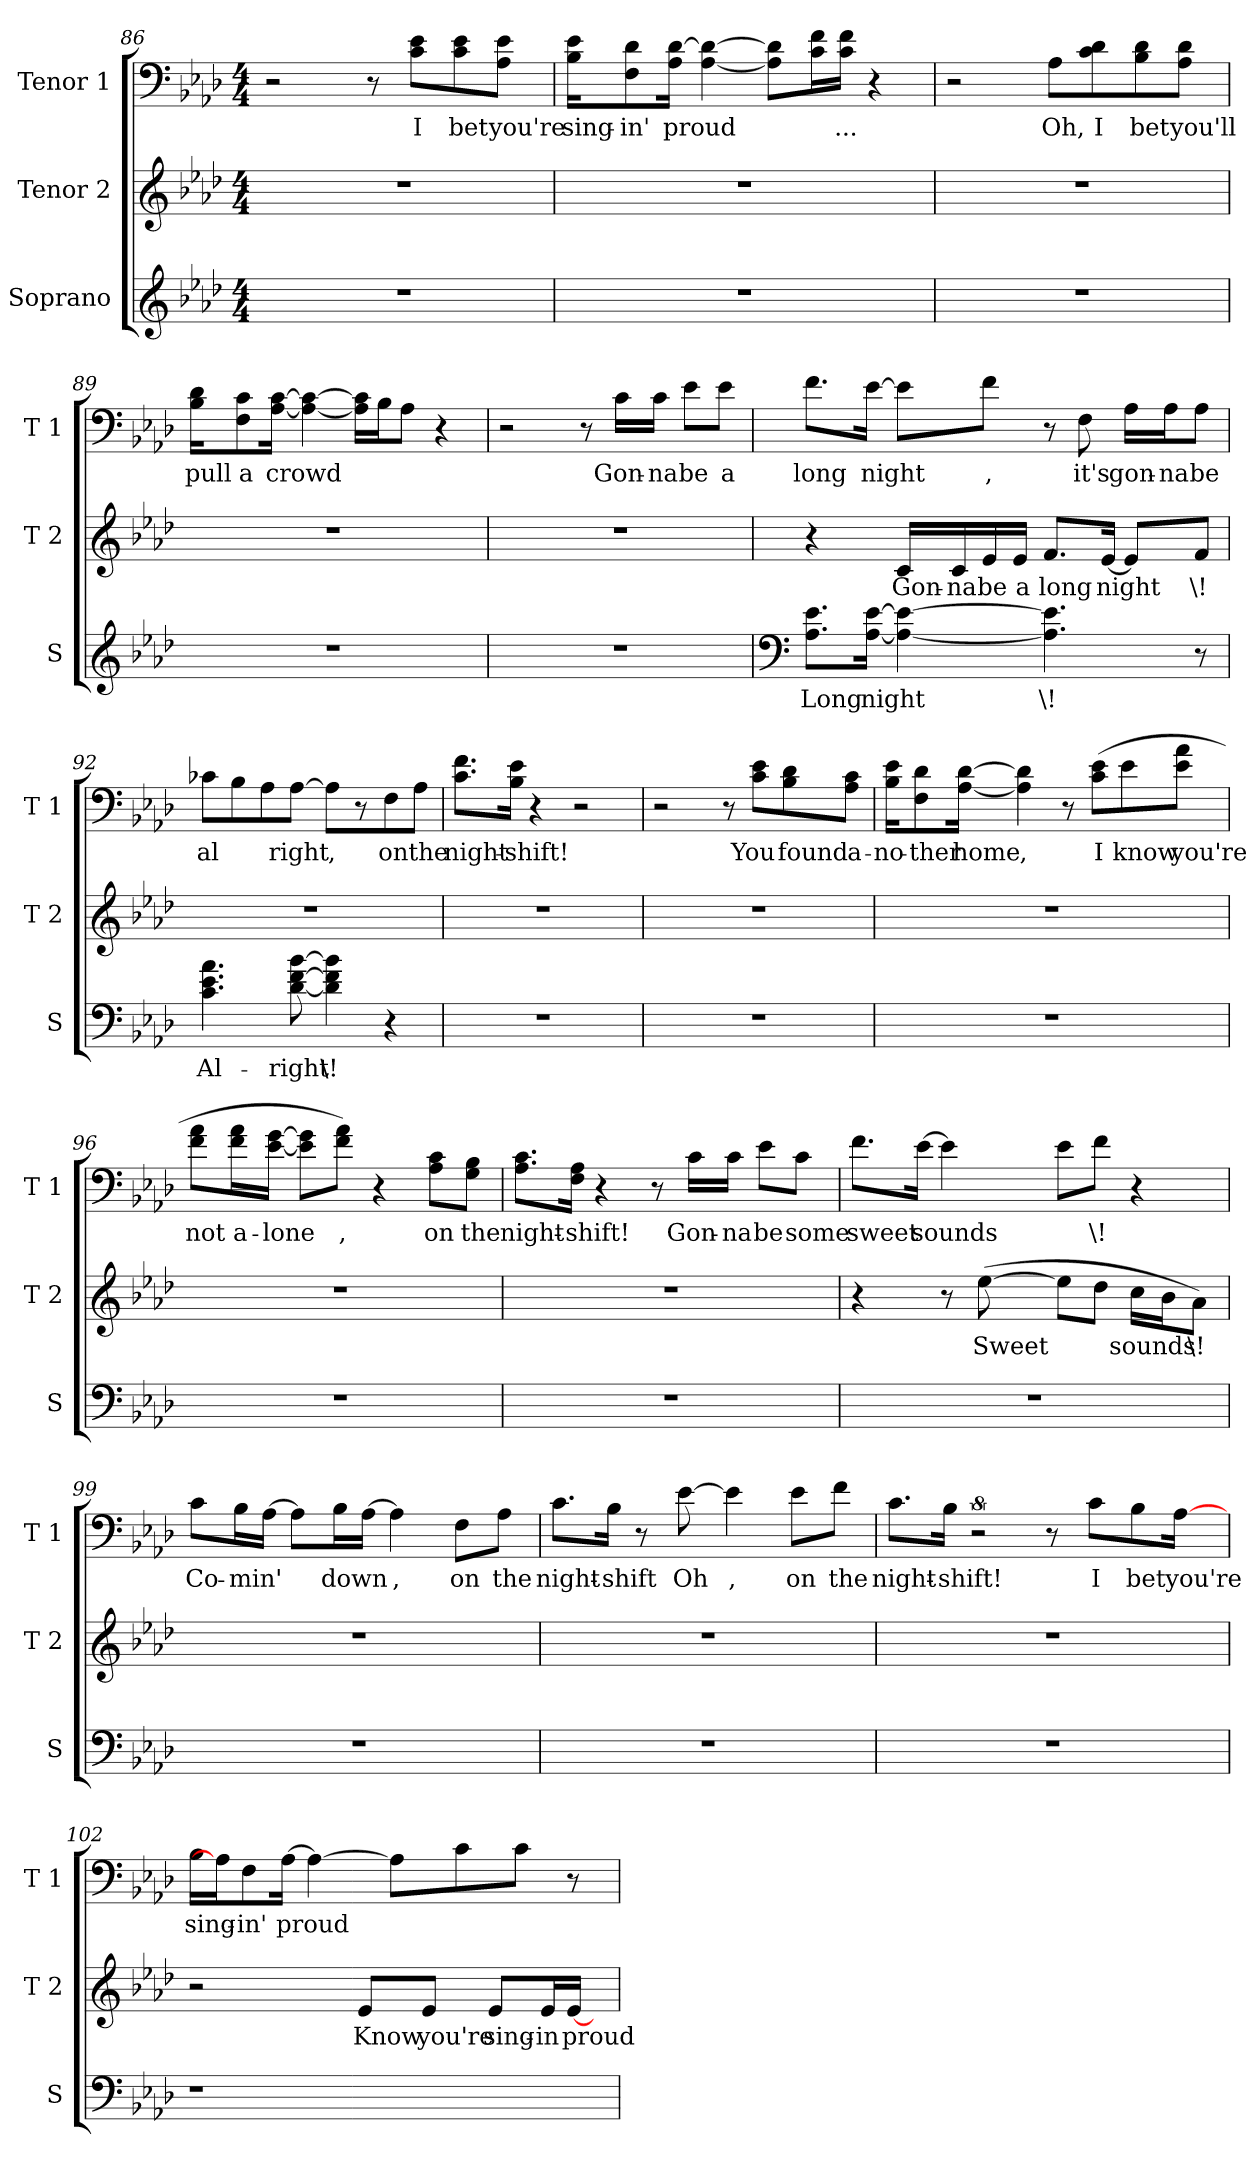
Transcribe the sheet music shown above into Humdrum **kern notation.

**kern	**text	**kern	**text	**kern	**text
*part3	*part3	*part2	*part2	*part1	*part1
*staff3	*staff3	*staff2	*staff2	*staff1	*staff1
*I"Soprano	*	*I"Tenor 2	*	*I"Tenor 1	*
*I'S	*	*I'T 2	*	*I'T 1	*
*clefG2	*	*clefG2	*	*clefF4	*
*k[b-e-a-d-]	*	*k[b-e-a-d-]	*	*k[b-e-a-d-]	*
*A-:	*	*A-:	*	*A-:	*
*M4/4	*	*M4/4	*	*M4/4	*
=86	=86	=86	=86	=86	=86
1r	.	1r	.	2r	.
.	.	.	.	8r	.
!	!	!	!	!	!LO:LY:b
.	.	.	.	8c\ 8e-\L	I
!	!	!	!	!	!LO:LY:b
.	.	.	.	8c\ 8e-\	bet
!	!	!	!	!	!LO:LY:b
.	.	.	.	8A-\ 8e-\J	you're
!!LO:LB:g=z
=87	=87	=87	=87	=87	=87
!	!	!	!	!	!LO:LY:b
1r	.	1r	.	16B-\ 16e-\KL	sing-
!	!	!	!	!	!LO:LY:b
.	.	.	.	8F\ 8d-\	-in'
!	!	!	!	!	!LO:LY:b
.	.	.	.	16A-\ [16d-\Jk	proud
.	.	.	.	[4A-\ 4d-\_	.
.	.	.	.	8A-\] 8d-\]L	.
.	.	.	.	16c\ 16f\L	.
!	!	!	!	!	!LO:LY:b
.	.	.	.	16c\ 16f\JJ	...
.	.	.	.	4r	.
=88	=88	=88	=88	=88	=88
1r	.	1r	.	2r	.
!	!	!	!	!	!LO:LY:b
.	.	.	.	8A-\L	Oh,
!	!	!	!	!	!LO:LY:b
.	.	.	.	8c\ 8d-\	I
!	!	!	!	!	!LO:LY:b
.	.	.	.	8B-\ 8d-\	bet
!	!	!	!	!	!LO:LY:b
.	.	.	.	8A-\ 8d-\J	you'll
=89	=89	=89	=89	=89	=89
!	!	!	!	!	!LO:LY:b
1r	.	1r	.	16B-\ 16d-\KL	pull
!	!	!	!	!	!LO:LY:b
.	.	.	.	8F\ 8c\	a
!	!	!	!	!	!LO:LY:b
.	.	.	.	[16A-\ [16c\Jk	crowd
.	.	.	.	4A-\_ 4c\_	.
.	.	.	.	16A-\] 16c\]LL	.
.	.	.	.	16B-\J	.
!	!	!	!	!	!LO:LY:b
.	.	.	.	8A-\J	.
.	.	.	.	4r	.
!!LO:LB:g=z
=90	=90	=90	=90	=90	=90
1r	.	1r	.	2r	.
.	.	.	.	8r	.
!	!	!	!	!	!LO:LY:b
.	.	.	.	16c\LL	Gon-
!	!	!	!	!	!LO:LY:b
.	.	.	.	16c\JJ	-na
!	!	!	!	!	!LO:LY:b
.	.	.	.	8e-\L	be
!	!	!	!	!	!LO:LY:b
.	.	.	.	8e-\J	a
=91	=91	=91	=91	=91	=91
*clefF4	*	*	*	*	*
!	!LO:LY:b	!	!	!	!LO:LY:b
8.A-\ 8.e-\L	Long	4r	.	8.f\L	long
!	!LO:LY:b	!	!	!	!LO:LY:b
[16A-\ [16e-\Jk	night	.	.	[16e-\Jk	night
!	!	!	!LO:LY:b	!	!
4A-\_ 4e-\_	.	16c/LL	Gon-	8e-\L]	.
!	!	!	!LO:LY:b	!	!
.	.	16c/	-na	.	.
!	!	!	!LO:LY:b	!	!LO:LY:b
.	.	16e-/	be	8f\J	,
!	!	!	!LO:LY:b	!	!
.	.	16e-/JJ	a	.	.
!	!LO:LY:b	!	!LO:LY:b	!	!
4.A-\] 4.e-\]	\!	8.f/L	long	8r	.
!	!	!	!	!	!LO:LY:b
.	.	.	.	8F\	it's
!	!	!	!LO:LY:b	!	!
.	.	[16e-/Jk	night	.	.
!	!	!	!	!	!LO:LY:b
.	.	8e-/L]	.	16A-\LL	gon-
!	!	!	!	!	!LO:LY:b
.	.	.	.	16A-\J	-na
!	!	!	!LO:LY:b	!	!LO:LY:b
8r	.	8f/J	\!	8A-\J	be
=92	=92	=92	=92	=92	=92
!	!LO:LY:b	!	!	!	!LO:LY:b
4.c\ 4.e-\ 4.a-\	Al-	1r	.	8c-X\L	al
.	.	.	.	8B-\	.
.	.	.	.	8A-\	.
!	!LO:LY:b	!	!	!	!LO:LY:b
[8d-\ [8f\ [8b-\	-right	.	.	[8A-\J	right
!	!LO:LY:b	!	!	!	!LO:LY:b
4d-\] 4f\] 4b-\]	\!	.	.	8A-\L]	,
.	.	.	.	8r	.
!	!	!	!	!	!LO:LY:b
4r	.	.	.	8F\	on
!	!	!	!	!	!LO:LY:b
.	.	.	.	8A-\J	the
!!LO:LB:g=z
=93	=93	=93	=93	=93	=93
!	!	!	!	!	!LO:LY:b
1r	.	1r	.	8.c\ 8.f\L	night-
!	!	!	!	!	!LO:LY:b
.	.	.	.	16B-\ 16e-\Jk	-shift!
.	.	.	.	4r	.
.	.	.	.	2r	.
=94	=94	=94	=94	=94	=94
1r	.	1r	.	2r	.
.	.	.	.	8r	.
!	!	!	!	!	!LO:LY:b
.	.	.	.	8c\ 8e-\L	You
!	!	!	!	!	!LO:LY:b
.	.	.	.	8B-\ 8d-\	found
!	!	!	!	!	!LO:LY:b
.	.	.	.	8A-\ 8c\J	a-
=95	=95	=95	=95	=95	=95
!	!	!	!	!	!LO:LY:b
1r	.	1r	.	16B-\ 16e-\KL	-no-
!	!	!	!	!	!LO:LY:b
.	.	.	.	8F\ 8d-\	-ther
!	!	!	!	!	!LO:LY:b
.	.	.	.	[16A-\ [16d-\Jk	home
!	!	!	!	!	!LO:LY:b
.	.	.	.	4A-\] 4d-\]	,
.	.	.	.	8r	.
!	!	!	!	!	!LO:LY:b
.	.	.	.	(>8c\ 8e-\L	I
!	!	!	!	!	!LO:LY:b
.	.	.	.	8e-\	know
!	!	!	!	!	!LO:LY:b
.	.	.	.	8e-\ 8a-\J	you're
!!LO:LB:g=z
=96	=96	=96	=96	=96	=96
!	!	!	!	!	!LO:LY:b
1r	.	1r	.	8f\ 8a-\L	not
!	!	!	!	!	!LO:LY:b
.	.	.	.	16f\ 16a-\L	a-
!	!	!	!	!	!LO:LY:b
.	.	.	.	[16e-\ [16g\JJ	-lone
.	.	.	.	8e-\] 8g\]L	.
!	!	!	!	!	!LO:LY:b
.	.	.	.	8f\ 8a-\J)	,
.	.	.	.	4r	.
!	!	!	!	!	!LO:LY:b
.	.	.	.	8A-\ 8c\L	on
!	!	!	!	!	!LO:LY:b
.	.	.	.	8G\ 8B-\J	the
=97	=97	=97	=97	=97	=97
!	!	!	!	!	!LO:LY:b
1r	.	1r	.	8.A-\ 8.c\L	night-
!	!	!	!	!	!LO:LY:b
.	.	.	.	16F\ 16A-\Jk	-shift!
.	.	.	.	4r	.
.	.	.	.	8r	.
!	!	!	!	!	!LO:LY:b
.	.	.	.	16c\LL	Gon-
!	!	!	!	!	!LO:LY:b
.	.	.	.	16c\JJ	-na
!	!	!	!	!	!LO:LY:b
.	.	.	.	8e-\L	be
!	!	!	!	!	!LO:LY:b
.	.	.	.	8c\J	some
=98	=98	=98	=98	=98	=98
!	!	!	!	!	!LO:LY:b
1r	.	4r	.	8.f\L	sweet
!	!	!	!	!	!LO:LY:b
.	.	.	.	[16e-\Jk	sounds
.	.	8r	.	4e-\]	.
!	!	!	!LO:LY:b	!	!
.	.	(>[8ee-\	Sweet	.	.
.	.	8ee-\L]	.	8e-\L	.
!	!	!	!	!	!LO:LY:b
.	.	8dd-\J	.	8f\J	\!
!	!	!	!LO:LY:b	!	!
.	.	16cc\LL	sounds	4r	.
.	.	16b-\J	.	.	.
!	!	!	!LO:LY:b	!	!
.	.	8a-\J)	\!	.	.
!!LO:PB:g=z
=99	=99	=99	=99	=99	=99
!	!	!	!	!	!LO:LY:b
1r	.	1r	.	8c\L	Co-
!	!	!	!	!	!LO:LY:b
.	.	.	.	16B-\L	-min'
.	.	.	.	[16A-\JJ	.
.	.	.	.	8A-\L]	.
!	!	!	!	!	!LO:LY:b
.	.	.	.	16B-\L	down
.	.	.	.	[16A-\JJ	.
!	!	!	!	!	!LO:LY:b
.	.	.	.	4A-\]	,
!	!	!	!	!	!LO:LY:b
.	.	.	.	8F\L	on
!	!	!	!	!	!LO:LY:b
.	.	.	.	8A-\J	the
=100	=100	=100	=100	=100	=100
!	!	!	!	!	!LO:LY:b
1r	.	1r	.	8.c\L	night-
!	!	!	!	!	!LO:LY:b
.	.	.	.	16B-\Jk	-shift
.	.	.	.	8r	.
!	!	!	!	!	!LO:LY:b
.	.	.	.	[8e-\	Oh
!	!	!	!	!	!LO:LY:b
.	.	.	.	4e-\]	,
!	!	!	!	!	!LO:LY:b
.	.	.	.	8e-\L	on
!	!	!	!	!	!LO:LY:b
.	.	.	.	8f\J	the
=101	=101	=101	=101	=101	=101
!	!	!	!	!	!LO:LY:b
1r	.	1r	.	8.c\L	night-
!	!	!	!	!	!LO:LY:b
.	.	.	.	16B-\Jk	-shift!
.	.	.	.	16%5r	.
.	.	.	.	8r	.
!	!	!	!	!	!LO:LY:b
.	.	.	.	8c\L	I
!	!	!	!	!	!LO:LY:b
.	.	.	.	8B-\	bet
!	!	!	!	!	!LO:LY:b
.	.	.	.	[16A-\J	you're
!!LO:LB:g=z
=102	=102	=102	=102	=102	=102
!	!	!	!	!	!LO:LY:b
1r	.	2r	.	16B-\KL	sing-
.	.	.	.	16A-\J]	.
!	!	!	!	!	!LO:LY:b
.	.	.	.	8F\	-in'
!	!	!	!	!	!LO:LY:b
.	.	.	.	[16A-\Jk	proud
.	.	.	.	4A-\_	.
!	!	!	!LO:LY:b	!	!
.	.	8e-/L	Know	.	.
.	.	.	.	8A-\L]	.
!	!	!	!LO:LY:b	!	!
.	.	8e-/J	you're	.	.
.	.	.	.	8c\	.
!	!	!	!LO:LY:b	!	!
.	.	8e-/L	sing-	.	.
!	!	!	!	!	!LO:LY:b
.	.	.	.	8c\J	.
!	!	!	!LO:LY:b	!	!
.	.	16e-/L	-in	.	.
!	!	!	!LO:LY:b	!	!
.	.	[16e-/JJ	proud	8r	.
16ryy	.	16ryy	.	.	.
=	=	=	=	=	=
*-	*-	*-	*-	*-	*-
